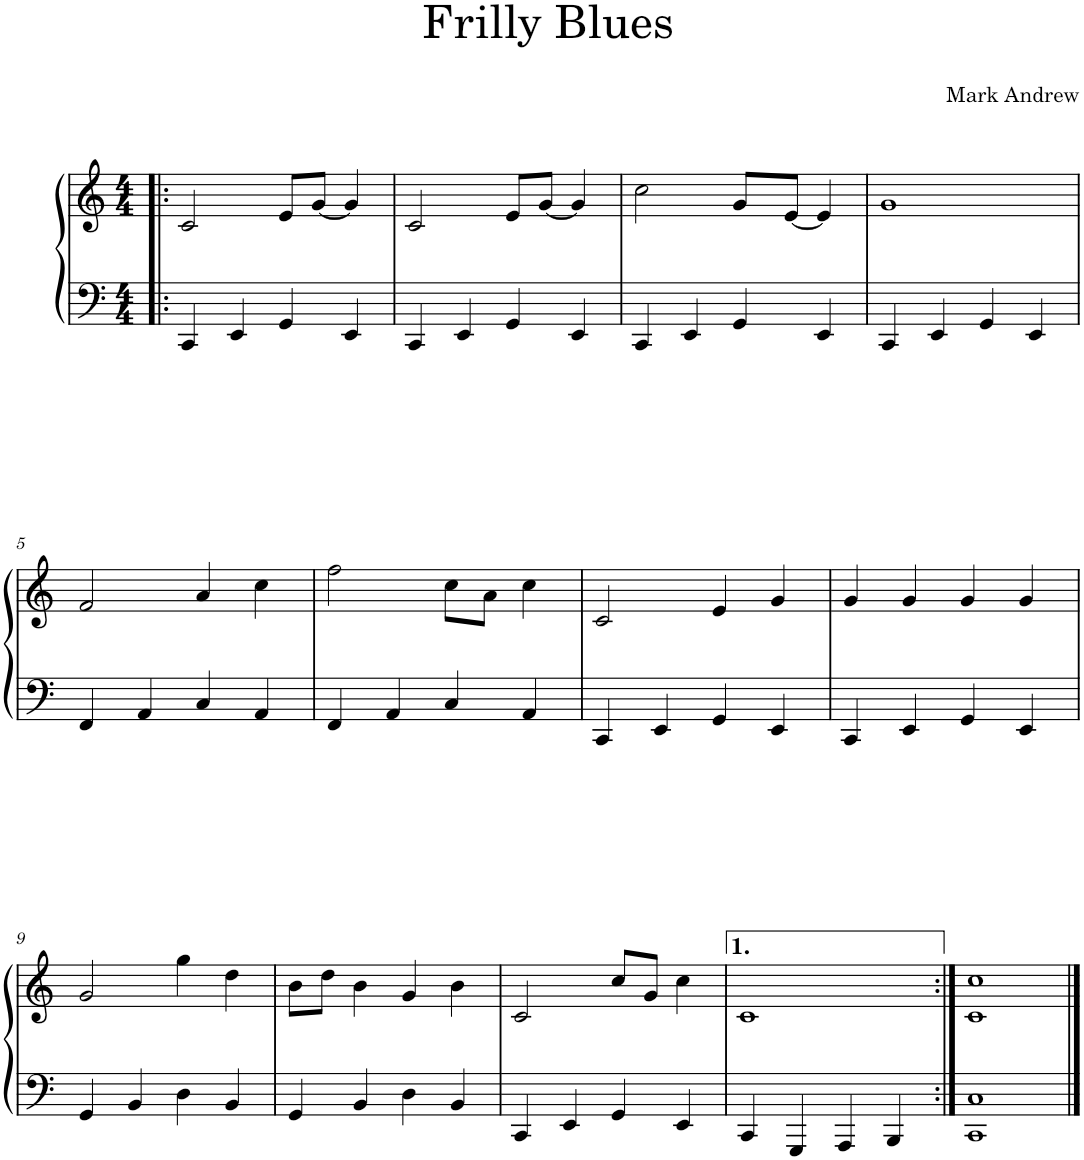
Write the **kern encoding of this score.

**kern	**kern
*part1	*part1
*staff2	*staff1
*I"Piano	*
*I'Pno.	*
*clefF4	*clefG2
*k[]	*k[]
*M4/4	*M4/4
=1!|:	=1!|:
4CC/	2c/
4EE/	.
4GG/	8e/L
.	[8g/J
4EE/	4g/]
=2	=2
4CC/	2c/
4EE/	.
4GG/	8e/L
.	[8g/J
4EE/	4g/]
=3	=3
4CC/	2cc\
4EE/	.
4GG/	8g/L
.	[8e/J
4EE/	4e/]
=4	=4
4CC/	1g
4EE/	.
4GG/	.
4EE/	.
!!LO:LB:g=z
=5	=5
4FF/	2f/
4AA/	.
4C/	4a/
4AA/	4cc\
=6	=6
4FF/	2ff\
4AA/	.
4C/	8cc\L
.	8a\J
4AA/	4cc\
=7	=7
4CC/	2c/
4EE/	.
4GG/	4e/
4EE/	4g/
=8	=8
4CC/	4g/
4EE/	4g/
4GG/	4g/
4EE/	4g/
!!LO:LB:g=z
=9	=9
4GG/	2g/
4BB/	.
4D\	4gg\
4BB/	4dd\
=10	=10
4GG/	8b\L
.	8dd\J
4BB/	4b\
4D\	4g/
4BB/	4b\
=11	=11
4CC/	2c/
4EE/	.
4GG/	8cc/L
.	8g/J
4EE/	4cc\
=12	=12
4CC/	1c
4GGG/	.
4AAA/	.
4BBB/	.
=13:|!	=13:|!
1CC 1C	1c 1cc
==	==
*-	*-
